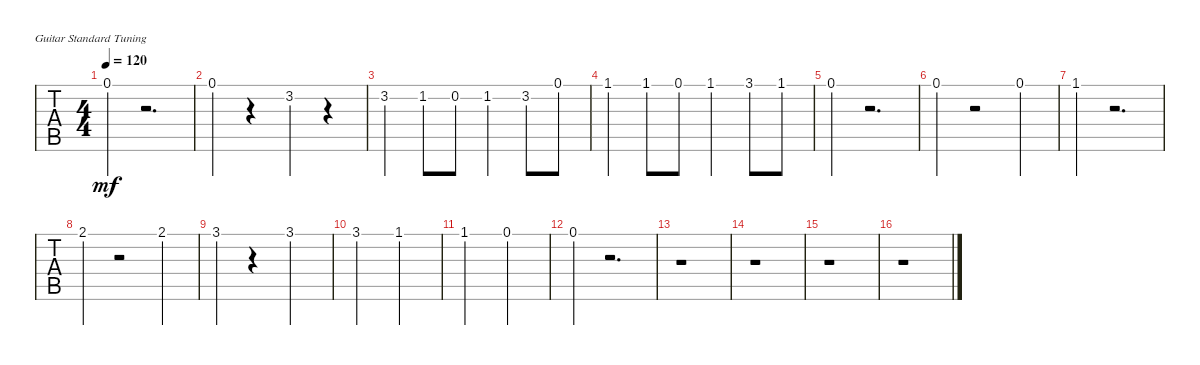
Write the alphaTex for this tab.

\defaultSystemsLayout 4
\bracketExtendMode groupsimilarinstruments
\singleTrackTrackNamePolicy hidden
\multiTrackTrackNamePolicy hidden
\firstSystemTrackNameOrientation horizontal
\otherSystemsTrackNameOrientation horizontal
\track ("Nylon Guitar" "N-Gt") {instrument acousticguitarnylon}
\staff {tabs}
\tuning (E4 B3 G3 D3 A2 E2)
\ts (4 4)
\tempo 120
\clef g2
\ks c
0.1.4{dy mf} r.2{d} |
0.1.4 r.4 3.2.4 r.4 |
3.2.4 1.2.8 0.2.8 1.2.4 3.2.8 0.1.8 |
1.1.4 1.1.8 0.1.8 1.1.4 3.1.8 1.1.8 |
0.1.4 r.2{d} |
0.1.4 r.2 0.1.4 |
1.1.4 r.2{d} |
2.1.4 r.2 2.1.4 |
3.1.4 r.4 3.1.2 |
3.1.2 1.1.2 |
1.1.2 0.1.2 |
0.1.4 r.2{d} |
r.1 |
r.1 |
r.1 |
r.1
